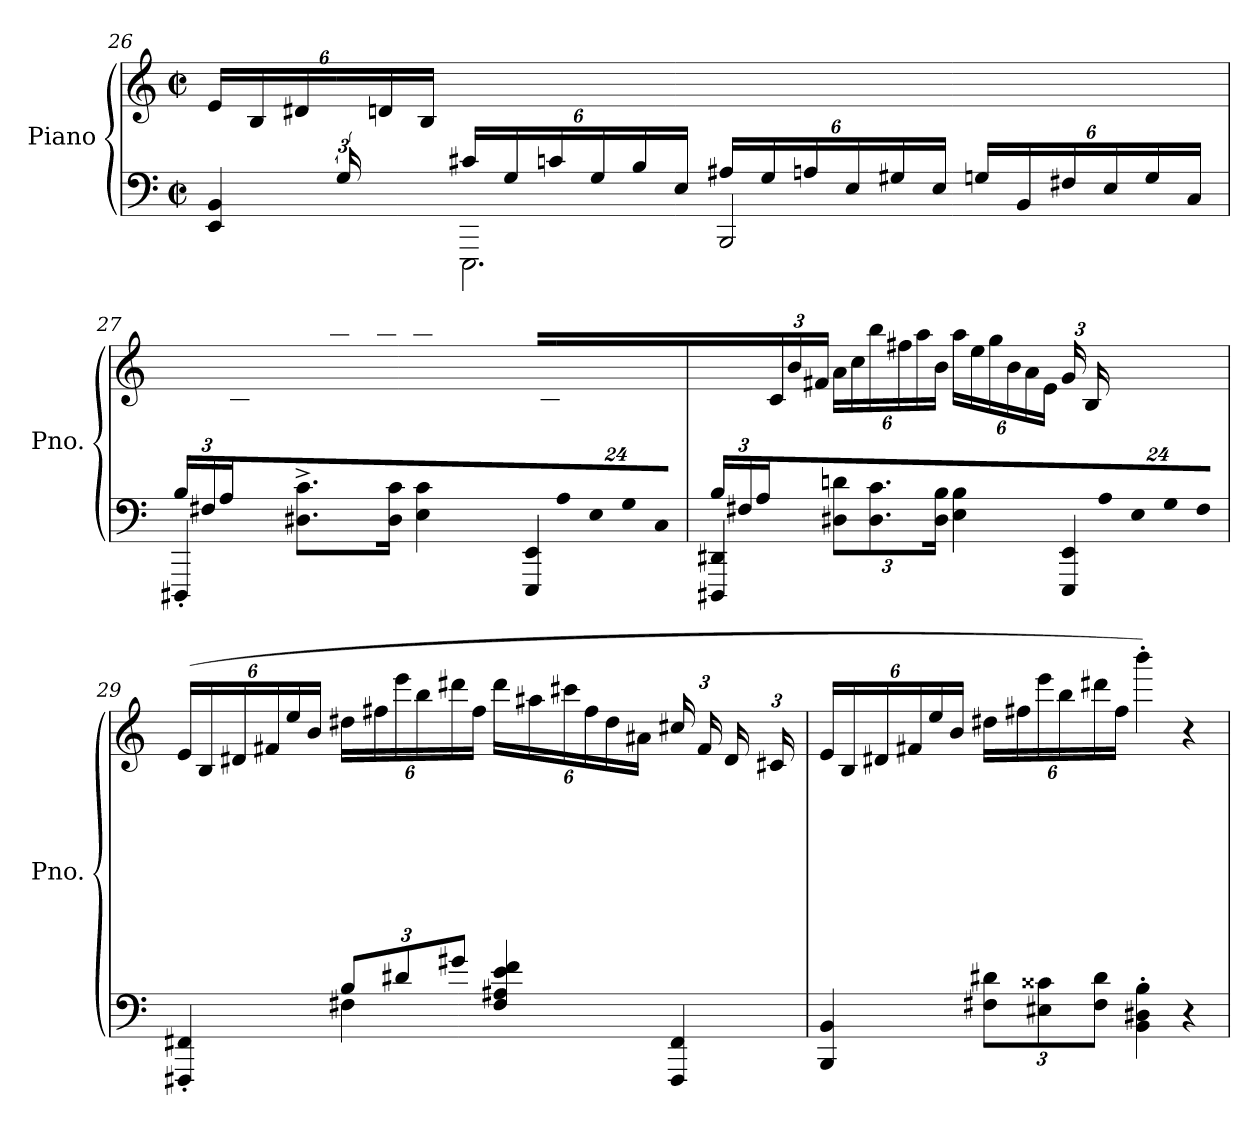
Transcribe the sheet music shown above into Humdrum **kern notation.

**kern	**kern
*part1	*part1
*staff2	*staff1
*I"Piano	*
*I'Pno.	*
*clefF4	*clefG2
*k[]	*k[]
*M2/2	*M2/2
*met(c|)	*met(c|)
=26	=26
*^	*
*	*^	*
*	*	*^	*
*	*	*	*	*Xbrackettup
8ryy	4EE/ 4BB/	4ryy	4ryy	24e/LL
.	.	.	.	24B/
.	.	.	.	24d#X/
24G/	.	.	.	24ryy
6%5ryy	.	.	.	24dn/
.	.	.	.	24B/JJ
*	*Xbrackettup	*	*	*
.	24c#X/LL	2.EEE\	4EEE/yy	4ryy
.	24G/	.	.	.
.	24cn/	.	.	.
.	24G/	.	.	.
.	24B/	.	.	.
.	24E/JJ	.	.	.
.	24A#X/LL	.	2BBB/	2ryy
.	24G/	.	.	.
.	24An/	.	.	.
.	24E/	.	.	.
.	24G#X/	.	.	.
.	24E/JJ	.	.	.
.	24Gn/LL	.	.	.
.	24BB/	.	.	.
.	24F#X/	.	.	.
.	24E/	.	.	.
.	24G/	.	.	.
.	24C/JJ	.	.	.
*	*v	*v	*v	*
!!LO:LB:g=z
=27	=27	=27
24B/LL	4DDD#X'/	8ryy
24F#X/	.	.
24A/	.	.
24%17ryy	.	24c/
.	.	24b/
.	.	24f#X/JJ
.	8.D#X\^ 8.c\^L	24a\LL
.	.	24cc\
.	.	24bb\
.	.	24ff#X\
.	.	24aa\
.	16D#\ 16c\Jk	.
.	.	24cc\JJ
.	4E\ 4c\	24aa\LL
.	.	24ee\
.	.	24gg\
.	.	24cc\
.	.	24a\
.	.	24e\JJ
.	4EEE/ 4EE/	24g/LL
.	.	24c/
24A/	.	6ryy
24E/	.	.
24G/	.	.
24C/JJ	.	.
=28	=28	=28
24B/LL	4DDD#X/ 4DD#X/	8ryy
24F#X/	.	.
24A/	.	.
24%17ryy	.	24c/
.	.	24b/
.	.	24f#X/JJ
.	12D#X\ 12dn\L	24a\LL
.	.	24cc\
.	12.D#\ 12.c\	24bb\
.	.	24ff#X\
.	.	24aa\
.	24D#\ 24B\Jk	24b\JJ
.	4E\ 4B\	24aa\LL
.	.	24ee\
.	.	24gg\
.	.	24b\
.	.	24a\
.	.	24e\JJ
.	4EEE/ 4EE/	24g/LL
.	.	24B/
24A/	.	6ryy
24E/	.	.
24G/	.	.
24F#/JJ	.	.
!!LO:LB:g=z
=29	=29	=29
*	*^	*
2..ryy	4FFF#X/' 4FF#X/'	4ryy	(>24e/LL
.	.	.	24B/
.	.	.	24d#X/
.	.	.	24f#X/
.	.	.	24ee/
.	.	.	24b/JJ
.	12B/L	4F#X\	24dd#X\LL
.	.	.	24ff#X\
.	12d#X/	.	24eee\
.	.	.	24bb\
.	12g#X/J	.	24ddd#X\
.	.	.	24ff#\JJ
.	4F#/ 4A#X/ 4e/ 4f/	2ryy	24ddd#\LL
.	.	.	24aa#X\
.	.	.	24ccc#X\
.	.	.	24ff#\
.	.	.	24dd#\
.	.	.	24a#X\JJ
.	4FFF#/ 4FF#/	.	24cc#X/LL
.	.	.	24f#/
.	.	.	24d#/
24A/	.	.	24ryy
24ryy	.	.	24c#X/
24F/JJ	.	.	24ryy
*v	*v	*v	*
=30	=30
4BBB/ 4BB/	24e/LL
.	24B/
.	24d#X/
.	24f#X/
.	24ee/
.	24b/JJ
12F#X\ 12d#X\L	24dd#X\LL
.	24ff#X\
12E#X\ 12c##X\	24eee\
.	24bb\
12F#\ 12d#\J	24ddd#X\
.	24ff#\JJ
4BB\' 4D#X\' 4B\'	4bbb'\)
4r	4r
=	=
*-	*-
